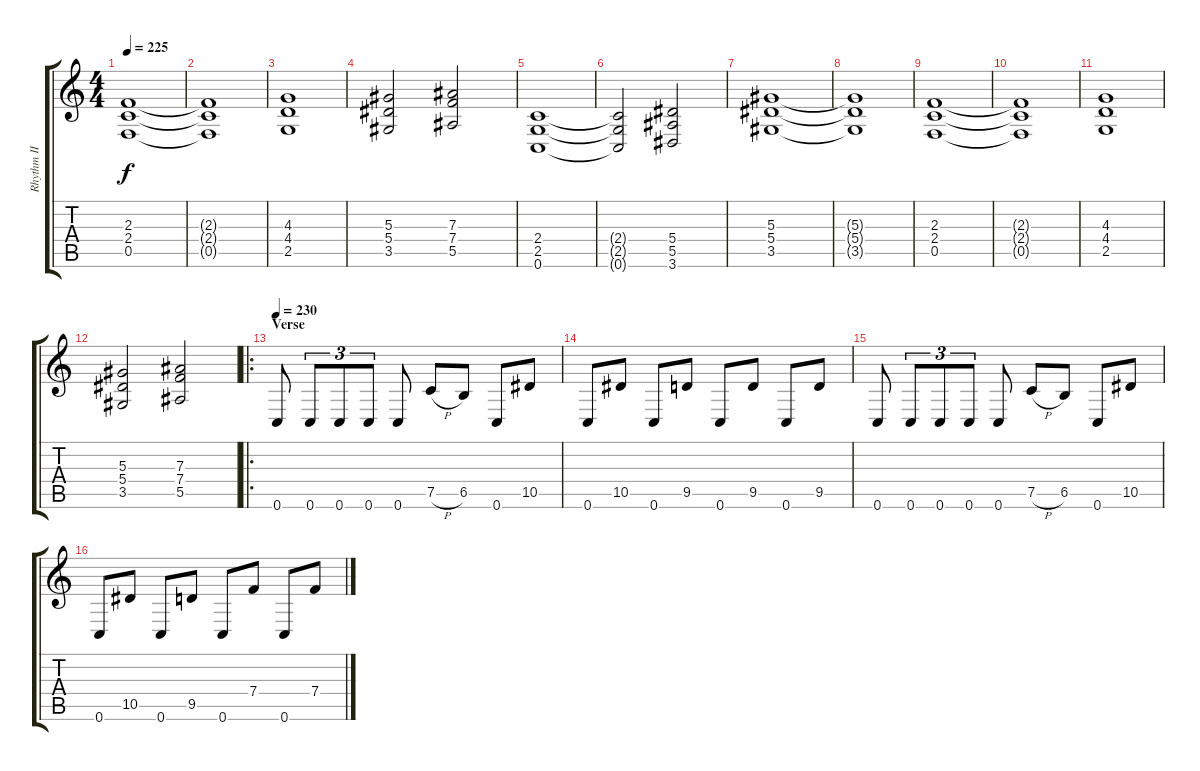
\track ("Rhythm II" "Rhythm II") {instrument distortionguitar}
\staff {score tabs}
\tuning (C4 G3 Eb3 Bb2 F2 C2) {hide}
\ts (4 4)
\tempo 225
\clef g2
\ks c
(2.3 2.4 0.5).1{dy f} |
(2.3{t} 2.4{t} 0.5{t}).1 |
(4.3 4.4 2.5).1 |
(5.3 5.4 3.5).2 (7.3 7.4 5.5).2 |
(2.4 2.5 0.6).1 |
(2.4{t} 2.5{t} 0.6{t}).2 (5.4 5.5 3.6).2 |
(5.3 5.4 3.5).1 |
(5.3{t} 5.4{t} 3.5{t}).1 |
(2.3 2.4 0.5).1 |
(2.3{t} 2.4{t} 0.5{t}).1 |
(4.3 4.4 2.5).1 |
(5.3 5.4 3.5).2 (7.3 7.4 5.5).2 |
\ro
\section ("" "Verse")
\tempo 230
0.6.8 0.6.8{tu (3 2)} 0.6.8{tu (3 2)} 0.6.8{tu (3 2)} 0.6.8 7.5{h}.8 6.5.8 0.6.8 10.5.8 |
0.6.8 10.5.8 0.6.8 9.5.8 0.6.8 9.5.8 0.6.8 9.5.8 |
0.6.8 0.6.8{tu (3 2)} 0.6.8{tu (3 2)} 0.6.8{tu (3 2)} 0.6.8 7.5{h}.8 6.5.8 0.6.8 10.5.8 |
0.6.8 10.5.8 0.6.8 9.5.8 0.6.8 7.4.8 0.6.8 7.4.8
